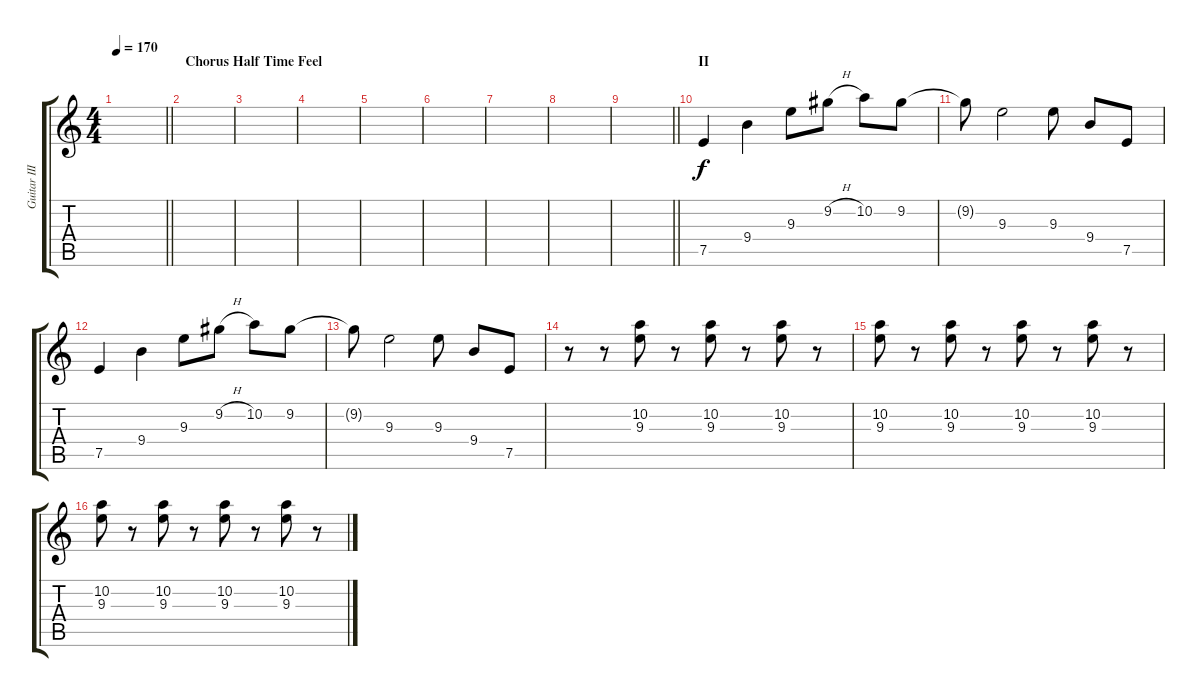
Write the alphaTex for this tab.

\track ("Guitar III" "Guitar III") {instrument distortionguitar}
\staff {score tabs}
\tuning (E4 B3 G3 D3 A2 D2) {hide}
\ts (4 4)
\tempo 170
\clef g2
\barLineRight lightlight
\ks c
|
\section ("" "Chorus Half Time Feel")
|
|
|
|
|
|
|
\barLineRight lightlight
|
\section ("" "II")
7.5.4 9.4.4 9.3.8 9.2{h}.8 10.2.8 9.2.8 |
9.2{t}.8 9.3.2 9.3.8 9.4.8 7.5.8 |
7.5.4 9.4.4 9.3.8 9.2{h}.8 10.2.8 9.2.8 |
9.2{t}.8 9.3.2 9.3.8 9.4.8 7.5.8 |
r.8{volume 9} r.8 (10.2 9.3).8 r.8 (10.2 9.3).8 r.8 (10.2 9.3).8 r.8 |
(10.2 9.3).8 r.8 (10.2 9.3).8 r.8 (10.2 9.3).8 r.8 (10.2 9.3).8 r.8 |
(10.2 9.3).8 r.8 (10.2 9.3).8 r.8 (10.2 9.3).8 r.8 (10.2 9.3).8 r.8
